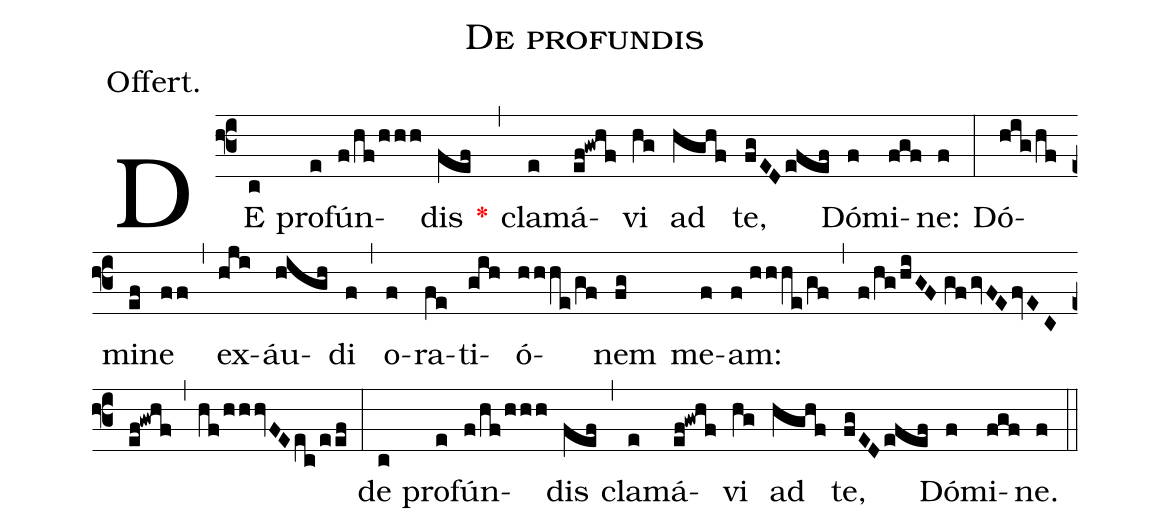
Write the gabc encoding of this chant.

name:De profundis;
annotation:Offert.;
mode:II.;
office-part:Offertory;
%%
(f3) DE(c) pro(e)fún(f/hf/hhh)dis(fef) <v>\red{*}</v>(,) cla(e)má(ef!gwhf)vi(hg) ad(hghf) te,(fgED/efef) Dó(f)mi(fgf)ne:(f) (:) Dó(hig/hf)mi(ef)ne(ff) (,) ex(hji)áu(high)di(f) (,) o(f)ra(fe)ti(gih)ó(hhhe/gf)nem(fg) me(f)am:(f//hhhe/gf) (,) (f/hg/hiGF//gf/gvFE/fvEC//ef!gwhf) (,) (hf/hhhvFE/ec/eef) (:) de(c) pro(e)fún(f/hf/hhh)dis(fef) (,) cla(e)má(ef!gwhf)vi(hg) ad(hghf) te,(fgED/efef) Dó(f)mi(fgf)ne.(f) (::)
